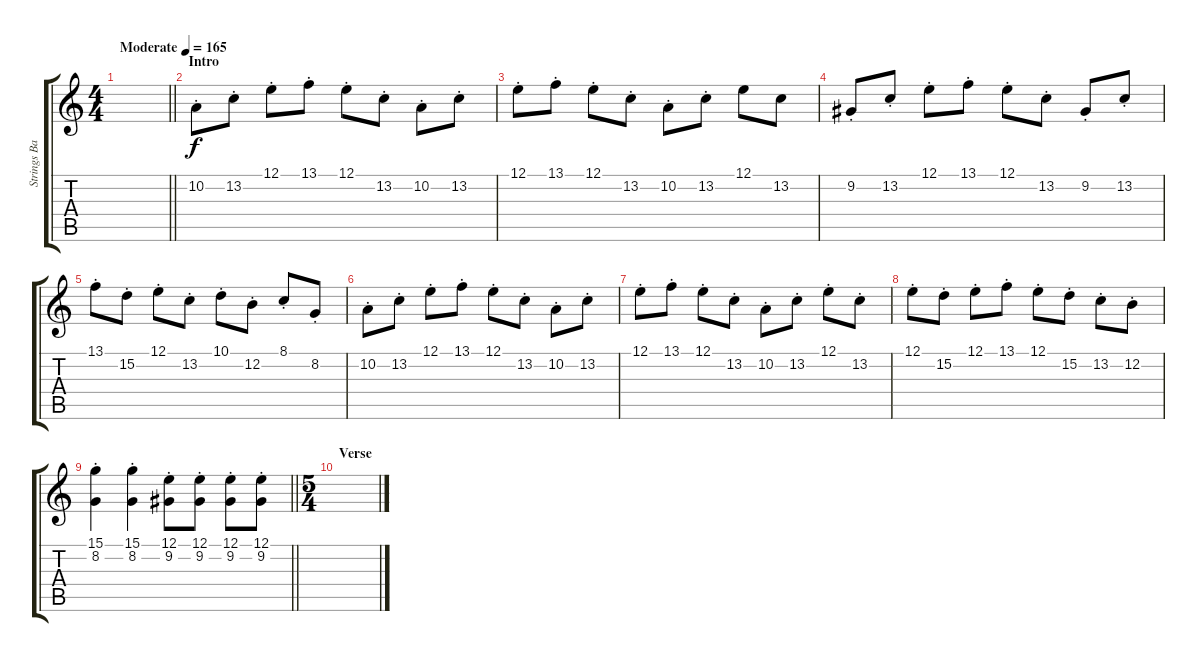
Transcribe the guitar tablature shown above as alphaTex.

\track ("Strings Backing" "Strings Ba") {instrument musicbox}
\staff {score tabs}
\tuning (E4 B3 G3 D3 A2 E2) {hide}
\ts (4 4)
\tempo (165 "Moderate")
\clef g2
\barLineRight lightlight
\ks c
|
\section ("" "Intro")
10.2{st}.8 13.2{st}.8 12.1{st}.8 13.1{st}.8 12.1{st}.8 13.2{st}.8 10.2{st}.8 13.2{st}.8 |
12.1{st}.8 13.1{st}.8 12.1{st}.8 13.2{st}.8 10.2{st}.8 13.2{st}.8 12.1.8 13.2.8 |
9.2{st}.8 13.2{st}.8 12.1{st}.8 13.1{st}.8 12.1{st}.8 13.2{st}.8 9.2{st}.8 13.2{st}.8 |
13.1{st}.8 15.2{st}.8 12.1{st}.8 13.2{st}.8 10.1{st}.8 12.2{st}.8 8.1{st}.8 8.2{st}.8 |
10.2{st}.8 13.2{st}.8 12.1{st}.8 13.1{st}.8 12.1{st}.8 13.2{st}.8 10.2{st}.8 13.2{st}.8 |
12.1{st}.8 13.1{st}.8 12.1{st}.8 13.2{st}.8 10.2{st}.8 13.2{st}.8 12.1{st}.8 13.2{st}.8 |
12.1{st}.8 15.2{st}.8 12.1{st}.8 13.1{st}.8 12.1{st}.8 15.2{st}.8 13.2{st}.8 12.2{st}.8 |
\barLineRight lightlight
(15.1{st} 8.2{st}).4 (15.1{st} 8.2{st}).4 (12.1{st} 9.2{st}).8 (12.1{st} 9.2{st}).8 (12.1{st} 9.2{st}).8 (12.1{st} 9.2{st}).8 |
\ts (5 4)
\section ("" "Verse")
